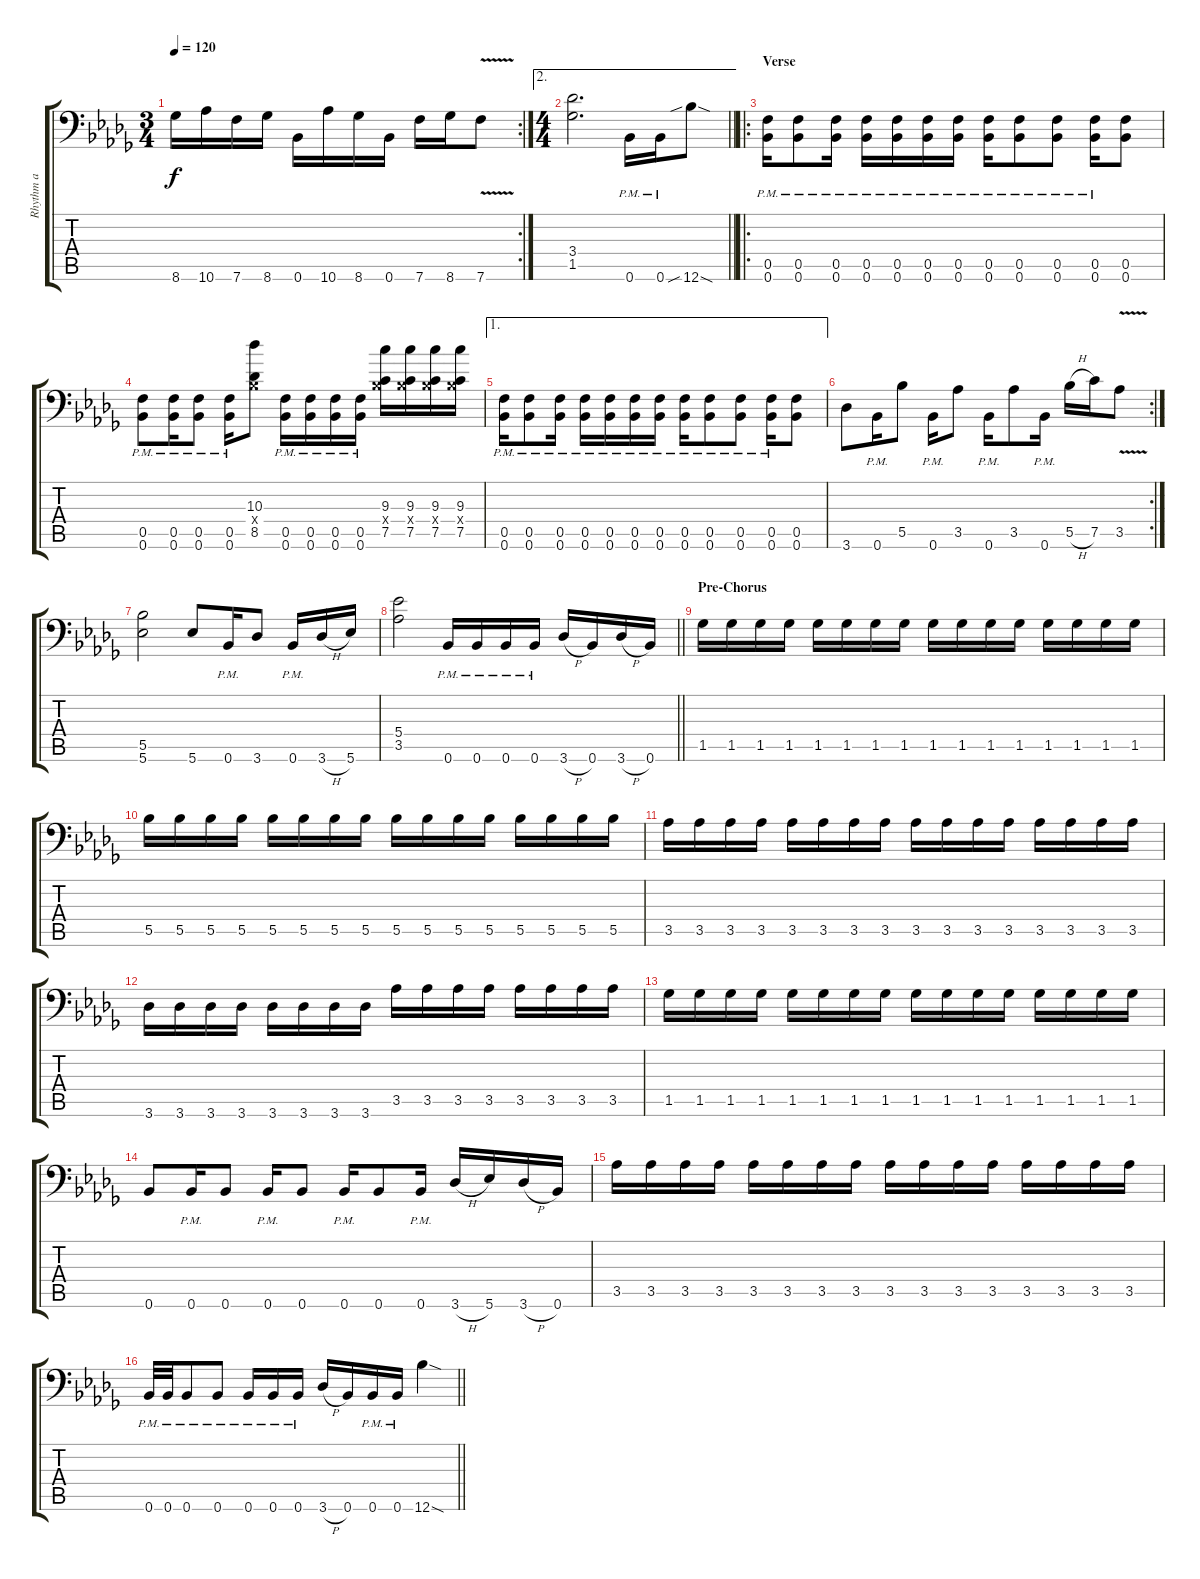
\track ("Rhythm a" "Rhythm a") {instrument distortionguitar}
\staff {score tabs}
\tuning (C4 G3 Eb3 Bb2 F2 Bb1) {hide}
\rc 2
\ts (3 4)
\tempo 120
\clef f4
\ks bbminor
8.6.16{dy f} 10.6.16 7.6.16 8.6.16 0.6.16 10.6.16 8.6.16 0.6.16 7.6.16 8.6.16 7.6{v}.8 |
\ae 2
\ts (4 4)
\barLineRight lightlight
(3.4 1.5).2{d} 0.6{pm}.16 0.6{pm}.16 12.6{sib sod}.8 |
\ro
\section ("" "Verse")
(0.5{pm} 0.6{pm}).16 (0.5{pm} 0.6{pm}).8 (0.5{pm} 0.6{pm}).16 (0.5{pm} 0.6{pm}).16 (0.5{pm} 0.6{pm}).16 (0.5{pm} 0.6{pm}).16 (0.5{pm} 0.6{pm}).16 (0.5{pm} 0.6{pm}).16 (0.5{pm} 0.6{pm}).8 (0.5{pm} 0.6{pm}).8 (0.5{pm} 0.6{pm}).16 (0.5 0.6).8 |
(0.5{pm} 0.6{pm}).8 (0.5{pm} 0.6{pm}).16 (0.5{pm} 0.6{pm}).8 (0.5{pm} 0.6{pm}).16 (10.3 0.4{x} 8.5).8 (0.5{pm} 0.6{pm}).16 (0.5{pm} 0.6{pm}).16 (0.5{pm} 0.6{pm}).16 (0.5{pm} 0.6{pm}).16 (9.3 0.4{x} 7.5).16 (9.3 0.4{x} 7.5).16 (9.3 0.4{x} 7.5).16 (9.3 0.4{x} 7.5).16 |
\ae 1
(0.5{pm} 0.6{pm}).16 (0.5{pm} 0.6{pm}).8 (0.5{pm} 0.6{pm}).16 (0.5{pm} 0.6{pm}).16 (0.5{pm} 0.6{pm}).16 (0.5{pm} 0.6{pm}).16 (0.5{pm} 0.6{pm}).16 (0.5{pm} 0.6{pm}).16 (0.5{pm} 0.6{pm}).8 (0.5{pm} 0.6{pm}).8 (0.5{pm} 0.6{pm}).16 (0.5 0.6).8 |
\rc 2
3.6.8 0.6{pm}.16 5.5.8 0.6{pm}.16 3.5.8 0.6{pm}.16 3.5.8 0.6{pm}.16 5.5{h}.16 7.5.16 3.5{v}.8 |
(5.5 5.6).2 5.6.8 0.6{pm}.16 3.6.8 0.6{pm}.16 3.6{h}.16 5.6.16 |
\barLineRight lightlight
(5.4 3.5).2 0.6{pm}.16 0.6{pm}.16 0.6{pm}.16 0.6{pm}.16 3.6{h}.16 0.6.16 3.6{h}.16 0.6.16 |
\section ("" "Pre-Chorus")
1.5.16 1.5.16 1.5.16 1.5.16 1.5.16 1.5.16 1.5.16 1.5.16 1.5.16 1.5.16 1.5.16 1.5.16 1.5.16 1.5.16 1.5.16 1.5.16 |
5.5.16 5.5.16 5.5.16 5.5.16 5.5.16 5.5.16 5.5.16 5.5.16 5.5.16 5.5.16 5.5.16 5.5.16 5.5.16 5.5.16 5.5.16 5.5.16 |
3.5.16 3.5.16 3.5.16 3.5.16 3.5.16 3.5.16 3.5.16 3.5.16 3.5.16 3.5.16 3.5.16 3.5.16 3.5.16 3.5.16 3.5.16 3.5.16 |
3.6.16 3.6.16 3.6.16 3.6.16 3.6.16 3.6.16 3.6.16 3.6.16 3.5.16 3.5.16 3.5.16 3.5.16 3.5.16 3.5.16 3.5.16 3.5.16 |
1.5.16 1.5.16 1.5.16 1.5.16 1.5.16 1.5.16 1.5.16 1.5.16 1.5.16 1.5.16 1.5.16 1.5.16 1.5.16 1.5.16 1.5.16 1.5.16 |
0.6.8 0.6{pm}.16 0.6.8 0.6{pm}.16 0.6.8 0.6{pm}.16 0.6.8 0.6{pm}.16 3.6{h}.16 5.6.16 3.6{h}.16 0.6.16 |
3.5.16 3.5.16 3.5.16 3.5.16 3.5.16 3.5.16 3.5.16 3.5.16 3.5.16 3.5.16 3.5.16 3.5.16 3.5.16 3.5.16 3.5.16 3.5.16 |
\barLineRight lightlight
0.6{pm}.32 0.6{pm}.32 0.6{pm}.8 0.6{pm}.8 0.6{pm}.16 0.6{pm}.16 0.6{pm}.16 3.6{h}.16 0.6.16 0.6{pm}.16 0.6{pm}.16 12.6{sod}.4
